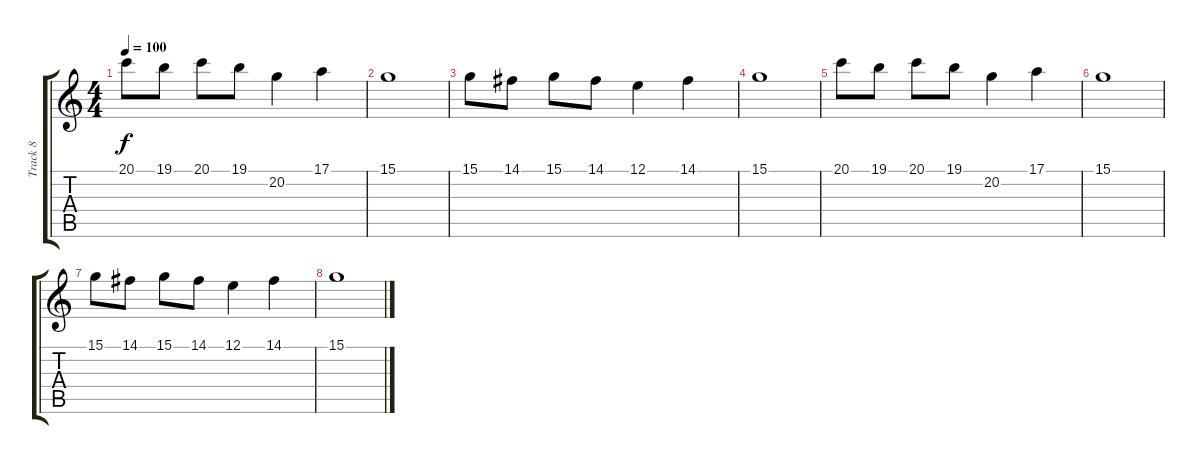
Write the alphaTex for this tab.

\track ("Track 8" "Track 8") {instrument acousticgrandpiano}
\staff {score tabs}
\tuning (E4 B3 G3 D3 A2 E2) {hide}
\ts (4 4)
\tempo 100
\clef g2
\ks c
20.1.8{dy f} 19.1.8 20.1.8 19.1.8 20.2.4 17.1.4 |
15.1.1 |
15.1.8 14.1.8 15.1.8 14.1.8 12.1.4 14.1.4 |
15.1.1 |
20.1.8 19.1.8 20.1.8 19.1.8 20.2.4 17.1.4 |
15.1.1 |
15.1.8 14.1.8 15.1.8 14.1.8 12.1.4 14.1.4 |
15.1.1
